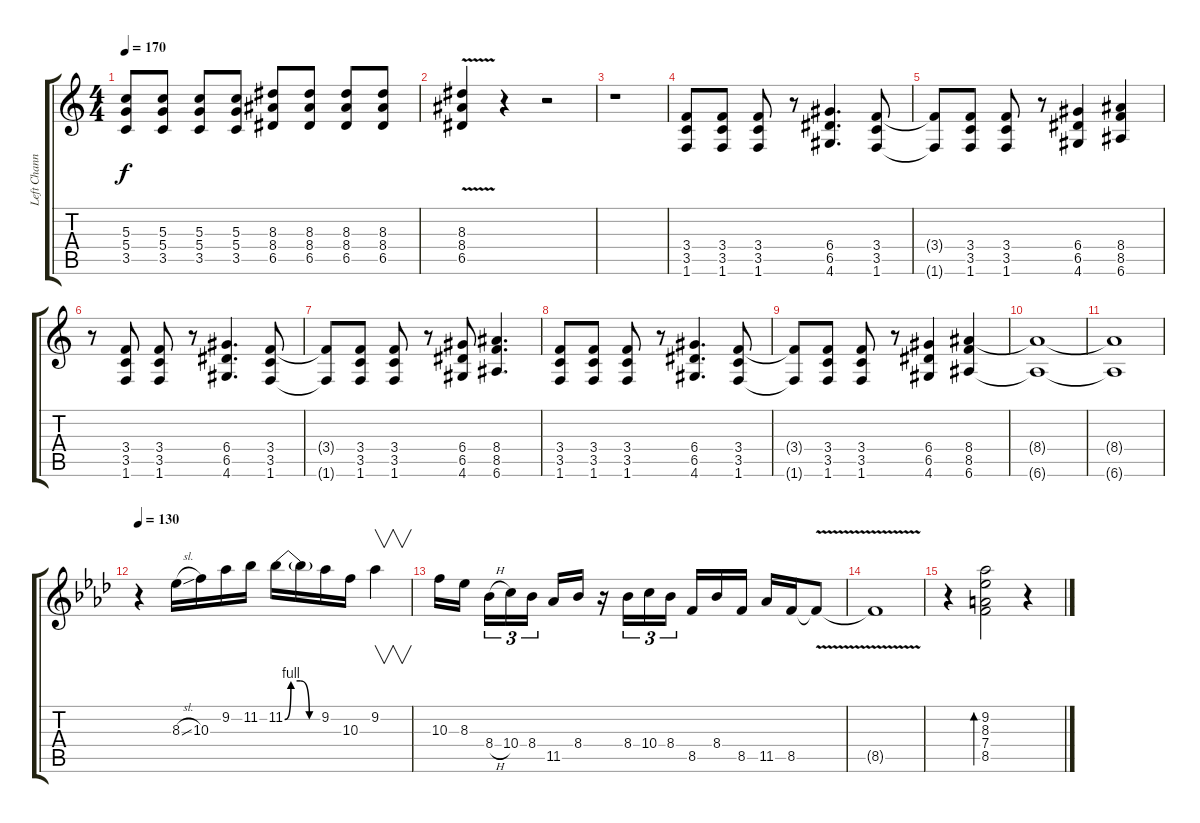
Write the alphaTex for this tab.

\track ("Left Channel" "Left Chann") {instrument distortionguitar}
\staff {score tabs}
\tuning (E4 B3 G3 D3 A2 E2) {hide}
\ts (4 4)
\tempo 170
\clef g2
\ks c
(5.3 5.4 3.5).8{dy f} (5.3 5.4 3.5).8 (5.3 5.4 3.5).8 (5.3 5.4 3.5).8 (8.3 8.4 6.5).8 (8.3 8.4 6.5).8 (8.3 8.4 6.5).8 (8.3 8.4 6.5).8 |
(8.3{v} 8.4 6.5{v}).4 r.4 r.2 |
r.1 |
(3.4 3.5 1.6).8 (3.4 3.5 1.6).8 (3.4 3.5 1.6).8 r.8 (6.4 6.5 4.6).4{d} (3.4 3.5 1.6).8 |
(3.4{t} 1.6{t}).8 (3.4 3.5 1.6).8 (3.4 3.5 1.6).8 r.8 (6.4 6.5 4.6).4 (8.4 8.5 6.6).4 |
r.8 (3.4 3.5 1.6).8 (3.4 3.5 1.6).8 r.8 (6.4 6.5 4.6).4{d} (3.4 3.5 1.6).8 |
(3.4{t} 1.6{t}).8 (3.4 3.5 1.6).8 (3.4 3.5 1.6).8 r.8 (6.4 6.5 4.6).8 (8.4 8.5 6.6).4{d} |
(3.4 3.5 1.6).8 (3.4 3.5 1.6).8 (3.4 3.5 1.6).8 r.8 (6.4 6.5 4.6).4{d} (3.4 3.5 1.6).8 |
(3.4{t} 1.6{t}).8 (3.4 3.5 1.6).8 (3.4 3.5 1.6).8 r.8 (6.4 6.5 4.6).4 (8.4 8.5 6.6).4 |
(8.4{t} 6.6{t}).1 |
(8.4{t} 6.6{t}).1 |
\tempo 130
\ks ab
r.4 8.3{sl}.16 10.3.16 9.2.16 11.2.16 11.2{be (custom 0 0 10 4 25 4 40 0 60 0)}.16 11.2{t}.16 9.2.16 10.3.16 9.2.4{v} |
10.3.16 8.3.16{beam splitsecondary} 8.4{h}.16{tu (3 2)} 10.4.16{tu (3 2)} 8.4.16{tu (3 2)} 11.5.16 8.4.16 r.16 8.4.16{tu (3 2)} 10.4.16{tu (3 2)} 8.4.16{tu (3 2) beam splitsecondary} 8.5.16 8.4.16 8.5.16 11.5.16 8.5.16 8.5{v t}.8 |
8.5{v t}.1 |
r.4 (9.2 8.3 7.4 8.5).2{bd 30} r.4
